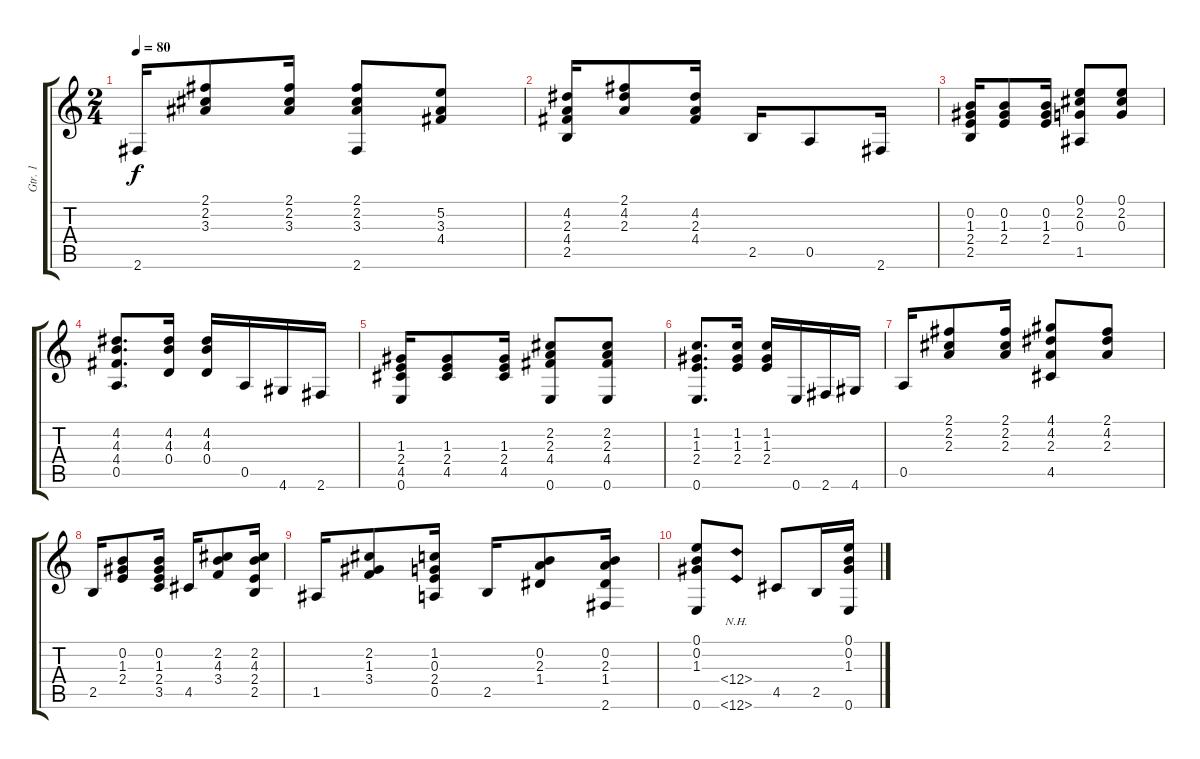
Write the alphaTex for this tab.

\track ("Gtr. 1" "Gtr. 1") {instrument acousticguitarnylon}
\staff {score tabs}
\tuning (E4 B3 G3 D3 A2 E2) {hide}
\ts (2 4)
\tempo 80
\clef g2
\ks c
2.6.16{dy f} (2.1 2.2 3.3).8 (2.1 2.2 3.3).16 (2.1 2.2 3.3 2.6).8 (5.2 3.3 4.4).8 |
(4.2 2.3 4.4 2.5).16 (2.1 4.2 2.3).8 (4.2 2.3 4.4).16 2.5.16 0.5.8 2.6.16 |
(0.2 1.3 2.4 2.5).16 (0.2 1.3 2.4).8 (0.2 1.3 2.4).16 (0.1 2.2 0.3 1.5).8 (0.1 2.2 0.3).8 |
(4.2 4.3 4.4 0.5).8{d} (4.2 4.3 0.4).16 (4.2 4.3 0.4).16 0.5.16 4.6.16 2.6.16 |
(1.3 2.4 4.5 0.6).16 (1.3 2.4 4.5).8 (1.3 2.4 4.5).16 (2.2 2.3 4.4 0.6).8 (2.2 2.3 4.4 0.6).8 |
(1.2 1.3 2.4 0.6).8{d} (1.2 1.3 2.4).16 (1.2 1.3 2.4).16 0.6.16 2.6.16 4.6.16 |
0.5.16 (2.1 2.2 2.3).8 (2.1 2.2 2.3).16 (4.1 4.2 2.3 4.5).8 (2.1 4.2 2.3).8 |
2.5.16 (0.2 1.3 2.4).8 (0.2 1.3 2.4 3.5).16 4.5.16 (2.2 4.3 3.4).8 (2.2 4.3 2.4 2.5).16 |
1.5.16 (2.2 1.3 3.4).8 (1.2 0.3 2.4 0.5).16 2.5.16 (0.2 2.3 1.4).8 (0.2 2.3 1.4 2.6).16 |
(0.1 0.2 1.3 0.6).8 (0.4{nh} 0.6{nh}).8 4.5.8 2.5.16 (0.1 0.2 1.3 0.6).16
